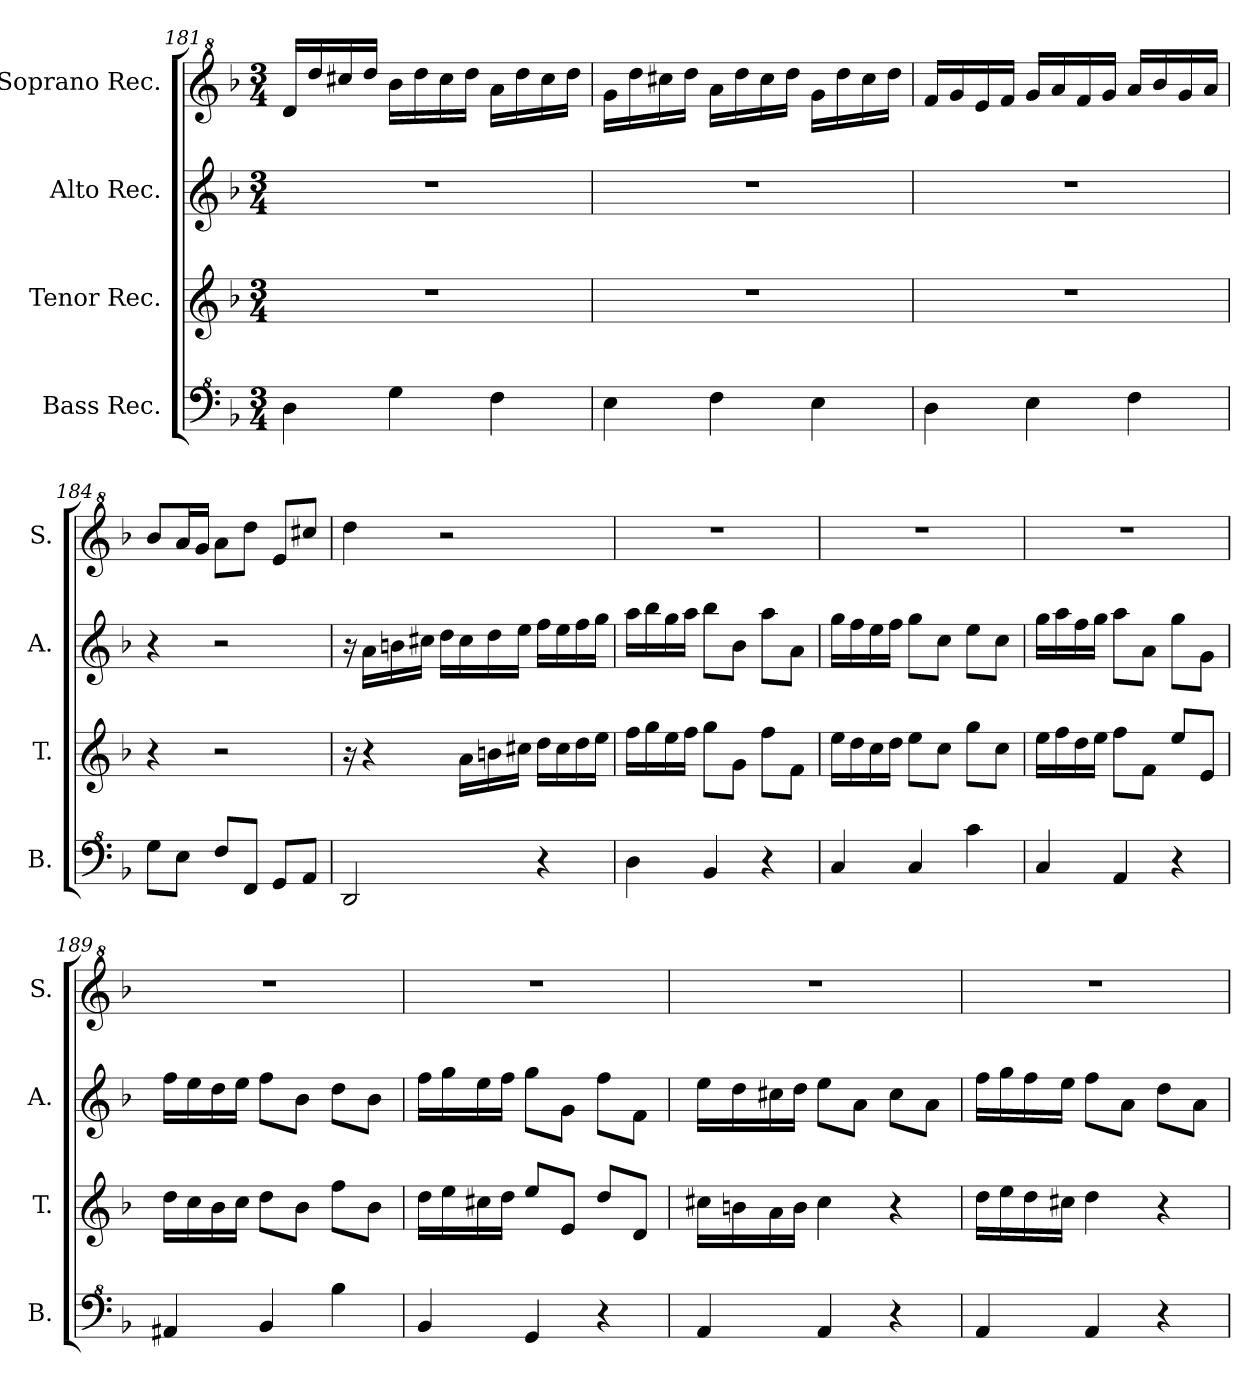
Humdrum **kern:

**kern	**kern	**kern	**kern
*part4	*part3	*part2	*part1
*staff4	*staff3	*staff2	*staff1
*I"Bass Rec.	*I"Tenor Rec.	*I"Alto Rec.	*I"Soprano Rec.
*I'B.	*I'T.	*I'A.	*I'S.
*clefF^4	*clefG2	*clefG2	*clefG^2
*k[b-]	*k[b-]	*k[b-]	*k[b-]
*M3/4	*M3/4	*M3/4	*M3/4
=181	=181	=181	=181
4d\	2.r	2.r	16dd/LL
.	.	.	16ddd/
.	.	.	16ccc#X/
.	.	.	16ddd/JJ
4g\	.	.	16bb-\LL
.	.	.	16ddd\
.	.	.	16ccc#\
.	.	.	16ddd\JJ
4f\	.	.	16aa\LL
.	.	.	16ddd\
.	.	.	16ccc#\
.	.	.	16ddd\JJ
=182	=182	=182	=182
4e\	2.r	2.r	16gg\LL
.	.	.	16ddd\
.	.	.	16ccc#X\
.	.	.	16ddd\JJ
4f\	.	.	16aa\LL
.	.	.	16ddd\
.	.	.	16ccc#\
.	.	.	16ddd\JJ
4e\	.	.	16gg\LL
.	.	.	16ddd\
.	.	.	16ccc#\
.	.	.	16ddd\JJ
=183	=183	=183	=183
4d\	2.r	2.r	16ff/LL
.	.	.	16gg/
.	.	.	16ee/
.	.	.	16ff/JJ
4e\	.	.	16gg/LL
.	.	.	16aa/
.	.	.	16ff/
.	.	.	16gg/JJ
4f\	.	.	16aa/LL
.	.	.	16bb-/
.	.	.	16gg/
.	.	.	16aa/JJ
!!LO:PB:g=z
=184	=184	=184	=184
8g\L	4r	4r	8bb-/L
8e\J	.	.	16aa/L
.	.	.	16gg/JJ
8f/L	2r	2r	8aa\L
8F/J	.	.	8ddd\J
8G/L	.	.	8ee/L
8A/J	.	.	8ccc#X/J
=185	=185	=185	=185
2D/	16r	16r	4ddd\
.	4r	16a\LL	.
.	.	16bn\	.
.	.	16cc#X\JJ	.
.	.	16dd\LL	2r
.	16a\LL	16cc#\	.
.	16bn\	16dd\	.
.	16cc#X\JJ	16ee\JJ	.
4r	16dd\LL	16ff\LL	.
.	16cc#\	16ee\	.
.	16dd\	16ff\	.
.	16ee\JJ	16gg\JJ	.
=186	=186	=186	=186
4d\	16ff\LL	16aa\LL	2.r
.	16gg\	16bb-\	.
.	16ee\	16gg\	.
.	16ff\JJ	16aa\JJ	.
4B-/	8gg\L	8bb-\L	.
.	8g\J	8b-\J	.
4r	8ff\L	8aa\L	.
.	8f\J	8a\J	.
=187	=187	=187	=187
4c/	16ee\LL	16gg\LL	2.r
.	16dd\	16ff\	.
.	16cc\	16ee\	.
.	16dd\JJ	16ff\JJ	.
4c/	8ee\L	8gg\L	.
.	8cc\J	8cc\J	.
4cc\	8gg\L	8ee\L	.
.	8cc\J	8cc\J	.
=188	=188	=188	=188
4c/	16ee\LL	16gg\LL	2.r
.	16ff\	16aa\	.
.	16dd\	16ff\	.
.	16ee\JJ	16gg\JJ	.
4A/	8ff\L	8aa\L	.
.	8f\J	8a\J	.
4r	8ee/L	8gg\L	.
.	8e/J	8g\J	.
=189	=189	=189	=189
4A#X/	16dd\LL	16ff\LL	2.r
.	16cc\	16ee\	.
.	16b-\	16dd\	.
.	16cc\JJ	16ee\JJ	.
4B-/	8dd\L	8ff\L	.
.	8b-\J	8b-\J	.
4b-\	8ff\L	8dd\L	.
.	8b-\J	8b-\J	.
!!LO:LB:g=z
=190	=190	=190	=190
4B-/	16dd\LL	16ff\LL	2.r
.	16ee\	16gg\	.
.	16cc#X\	16ee\	.
.	16dd\JJ	16ff\JJ	.
4G/	8ee/L	8gg\L	.
.	8e/J	8g\J	.
4r	8dd/L	8ff\L	.
.	8d/J	8f\J	.
=191	=191	=191	=191
4A/	16cc#X\LL	16ee\LL	2.r
.	16bn\	16dd\	.
.	16a\	16cc#X\	.
.	16b\JJ	16dd\JJ	.
4A/	4cc#\	8ee\L	.
.	.	8a\J	.
4r	4r	8cc#\L	.
.	.	8a\J	.
=192	=192	=192	=192
4A/	16dd\LL	16ff\LL	2.r
.	16ee\	16gg\	.
.	16dd\	16ff\	.
.	16cc#X\JJ	16ee\JJ	.
4A/	4dd\	8ff\L	.
.	.	8a\J	.
4r	4r	8dd\L	.
.	.	8a\J	.
=	=	=	=
*-	*-	*-	*-
